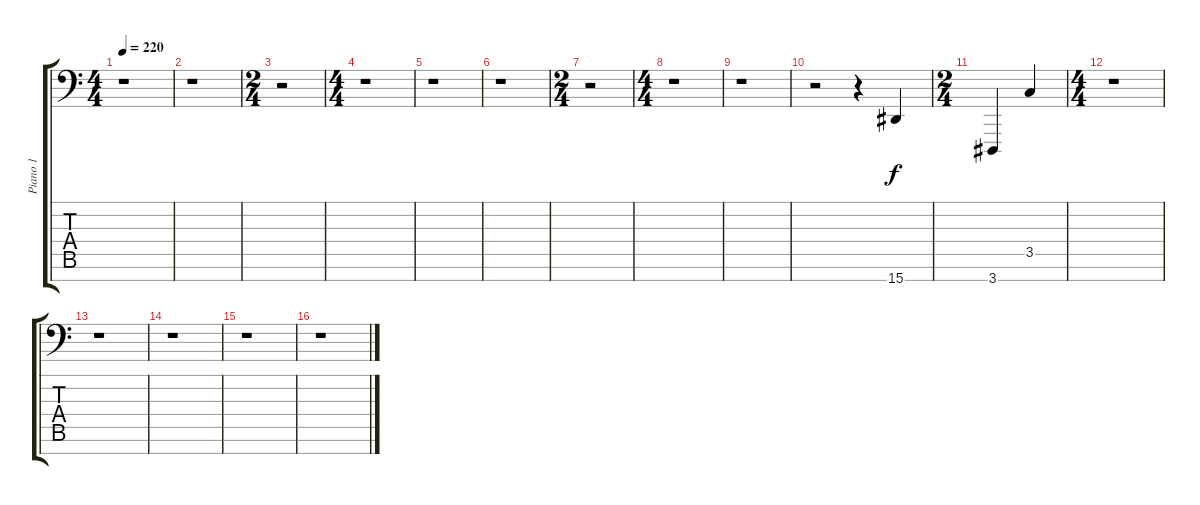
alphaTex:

\track ("Piano 1" "Piano 1") {instrument electricpiano1}
\staff {score tabs}
\tuning (E5 B3 G3 D3 A2 E2 C-1) {hide}
\ts (4 4)
\tempo 220
\clef f4
\ks c
r.1{dy f} |
r.1 |
\ts (2 4)
r.2 |
\ts (4 4)
r.1 |
r.1 |
r.1 |
\ts (2 4)
r.2 |
\ts (4 4)
r.1 |
r.1 |
r.2 r.4 15.7.4{volume 16 balance 16 instrument lead1square} |
\ts (2 4)
3.7.4 3.5.4 |
\ts (4 4)
r.1 |
r.1 |
r.1 |
r.1 |
r.1
